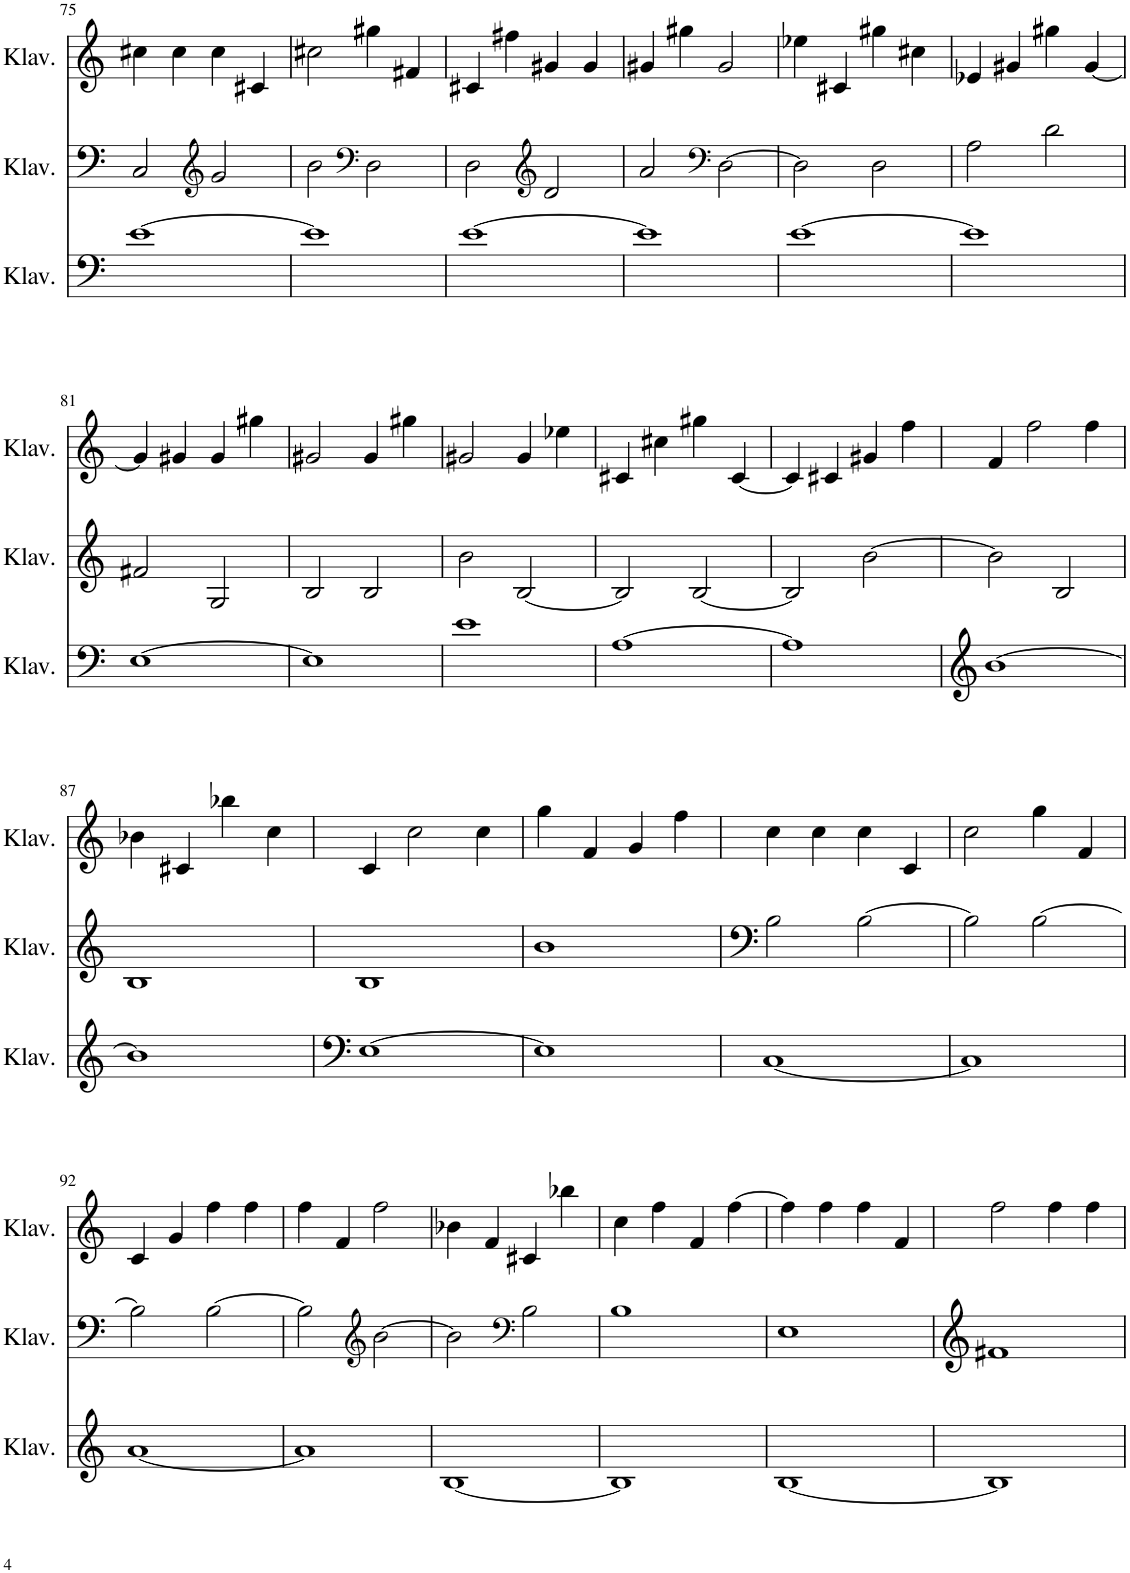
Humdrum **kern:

**kern	**kern	**kern
*part3	*part2	*part1
*staff3	*staff2	*staff1
*I"Klavier	*I"Klavier	*I"Klavier
*I'Klav.	*I'Klav.	*I'Klav.
!!LO:PB:g=z
*clefG2	*clefG2	*clefG2
*k[]	*k[]	*k[]
*M4/4	*M4/4	*M4/4
=75	=75	=75
[1e	2C/	4cc#X\
.	.	4cc#\
*	*clefG2	*
.	2g/	4cc#\
.	.	4c#X/
=76	=76	=76
1e]	2b\	2cc#X\
*	*clefF4	*
.	2D\	4gg#X\
.	.	4f#X/
=77	=77	=77
[1e	2D\	4c#X/
.	.	4ff#X\
*	*clefG2	*
.	2d/	4g#X/
.	.	4g#/
=78	=78	=78
1e]	2a/	4g#X/
.	.	4gg#X\
*	*clefF4	*
.	[2D\	2g#/
=79	=79	=79
[1e	2D\]	4ee-X\
.	.	4c#X/
.	2D\	4gg#X\
.	.	4cc#X\
=80	=80	=80
1e]	2A\	4e-X/
.	.	4g#X/
.	2d\	4gg#X\
.	.	[4g#/
!!LO:LB:g=z
=81	=81	=81
[1E	2f#X/	4g#/]
.	.	4g#X/
.	2G/	4g#/
.	.	4gg#X\
=82	=82	=82
1E]	2B/	2g#X/
.	2B/	4g#/
.	.	4gg#X\
=83	=83	=83
1e	2b\	2g#X/
.	[2B/	4g#/
.	.	4ee-X\
=84	=84	=84
[1A	2B/]	4c#X/
.	.	4cc#X\
.	[2B/	4gg#X\
.	.	[4c#/
=85	=85	=85
1A]	2B/]	4c#/]
.	.	4c#X/
.	[2b\	4g#X/
.	.	4ff\
=86	=86	=86
[1b	2b\]	4f/
.	.	2ff\
.	2B/	.
.	.	4ff\
!!LO:LB:g=z
=87	=87	=87
1b]	1B	4b-X\
.	.	4c#X/
.	.	4bb-X\
.	.	4cc\
=88	=88	=88
[1E	1B	4c/
.	.	2cc\
.	.	4cc\
=89	=89	=89
1E]	1b	4gg\
.	.	4f/
.	.	4g/
.	.	4ff\
=90	=90	=90
[1C	2B\	4cc\
.	.	4cc\
.	[2B\	4cc\
.	.	4c/
=91	=91	=91
1C]	2B\]	2cc\
.	[2B\	4gg\
.	.	4f/
!!LO:LB:g=z
=92	=92	=92
[1a	2B\]	4c/
.	.	4g/
.	[2B\	4ff\
.	.	4ff\
=93	=93	=93
1a]	2B\]	4ff\
.	.	4f/
*	*clefG2	*
.	[2b\	2ff\
=94	=94	=94
[1B	2b\]	4b-X\
.	.	4f/
*	*clefF4	*
.	2B\	4c#X/
.	.	4bb-X\
=95	=95	=95
1B]	1B	4cc\
.	.	4ff\
.	.	4f/
.	.	[4ff\
=96	=96	=96
[1B	1E	4ff\]
.	.	4ff\
.	.	4ff\
.	.	4f/
=97	=97	=97
1B]	1f#X	2ff\
.	.	4ff\
.	.	4ff\
=	=	=
*-	*-	*-
